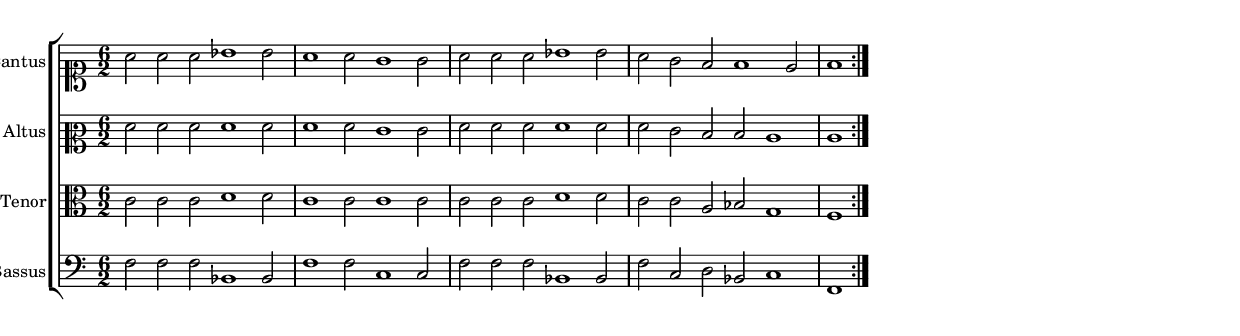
\version "2.12.3"

#(set-global-staff-size 15)
\paper { indent = #0 }
\layout {
	\context {
		\Score
		\override SpacingSpanner #'uniform-stretching = ##t
	}
}

\new ChoirStaff <<
	\new Staff = "cantus" <<
		\set Staff.instrumentName = #"Cantus"
		\new Voice = "cantus" {
			\relative c'' {
				\time 6/2
				\clef soprano
				\repeat volta 2 {a2 a a bes1 bes2 a1 a2 g1 g2 a a a bes1 bes2 a g f f1 e2 f1}
			}
		}
	>>
	\new Staff = "altus" <<
		\set Staff.instrumentName = #"Altus"
		\new Voice = "altus" {
			\relative c' {
				\time 6/2
				\clef mezzosoprano
				\repeat volta 2 {f2 f f f1 f2 f1 f2 e1 e2 f f f f1 f2 f e d d c1 c}
			}
		}
	>>
	\new Staff = "tenor" <<
		\set Staff.instrumentName = #"Tenor"
			\new Voice = "tenor" {
			\relative c' {
				\time 6/2
				\clef alto
				\repeat volta 2 {c2 c c d1 d2 c1 c2 c1 c2 c c c d1 d2 c c a bes g1 f}
			}
		}
	>>
	\new Staff = "bassus" <<
		\set Staff.instrumentName = #"Bassus"
		\new Voice = "bassus" {
			\relative c {
				\time 6/2
				\clef bass
				\repeat volta 2 {f2 f f bes,1 bes2 f'1 f2 c1 c2 f f f bes,1 bes2 f' c d bes c1 f,}
			}
		}
	>>
>>

<<
\new Staff \with {
	%\remove "Time_signature_engraver"
}
\relative c' {
	\time 9/2
	\clef varbaritone
	\bar"||"
}
>>
